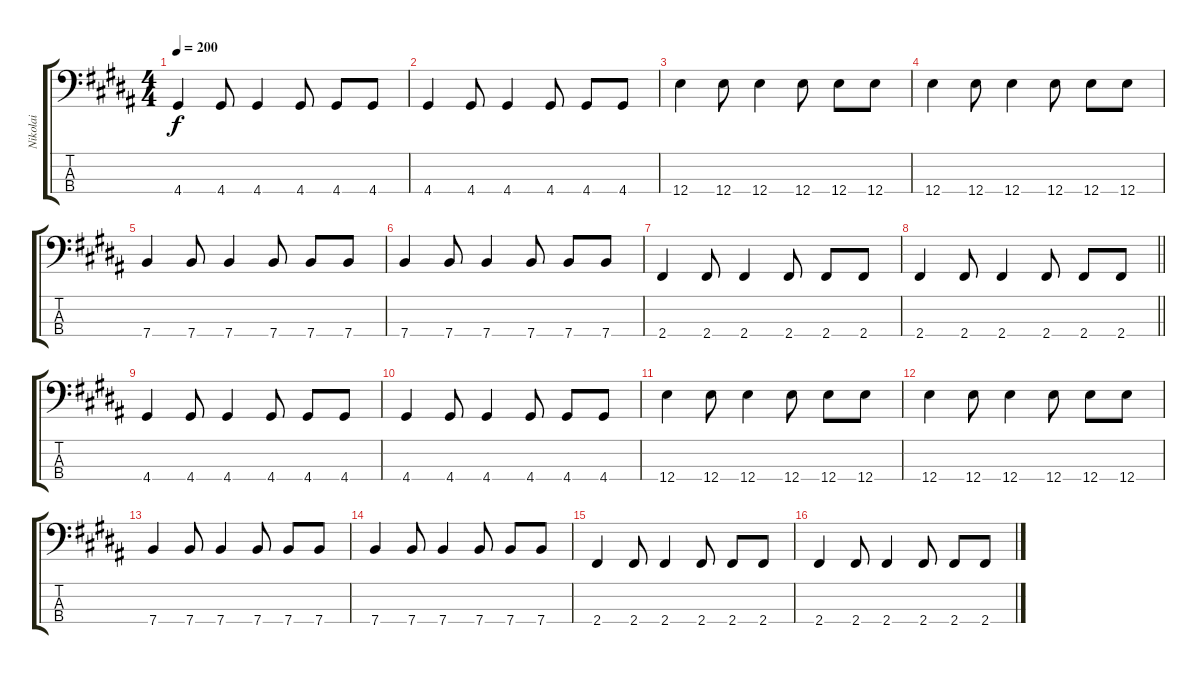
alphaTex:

\track ("Nikolai" "Nikolai") {instrument electricbassfinger}
\staff {score tabs}
\tuning (G2 D2 A1 E1) {hide}
\ts (4 4)
\tempo 200
\clef f4
\ks b
4.4.4{dy f} 4.4.8 4.4.4 4.4.8 4.4.8 4.4.8 |
4.4.4 4.4.8 4.4.4 4.4.8 4.4.8 4.4.8 |
12.4.4 12.4.8 12.4.4 12.4.8 12.4.8 12.4.8 |
12.4.4 12.4.8 12.4.4 12.4.8 12.4.8 12.4.8 |
7.4.4 7.4.8 7.4.4 7.4.8 7.4.8 7.4.8 |
7.4.4 7.4.8 7.4.4 7.4.8 7.4.8 7.4.8 |
2.4.4 2.4.8 2.4.4 2.4.8 2.4.8 2.4.8 |
\barLineRight lightlight
2.4.4 2.4.8 2.4.4 2.4.8 2.4.8 2.4.8 |
\section ("" "")
4.4.4 4.4.8 4.4.4 4.4.8 4.4.8 4.4.8 |
4.4.4 4.4.8 4.4.4 4.4.8 4.4.8 4.4.8 |
12.4.4 12.4.8 12.4.4 12.4.8 12.4.8 12.4.8 |
12.4.4 12.4.8 12.4.4 12.4.8 12.4.8 12.4.8 |
7.4.4 7.4.8 7.4.4 7.4.8 7.4.8 7.4.8 |
7.4.4 7.4.8 7.4.4 7.4.8 7.4.8 7.4.8 |
2.4.4 2.4.8 2.4.4 2.4.8 2.4.8 2.4.8 |
2.4.4 2.4.8 2.4.4 2.4.8 2.4.8 2.4.8
